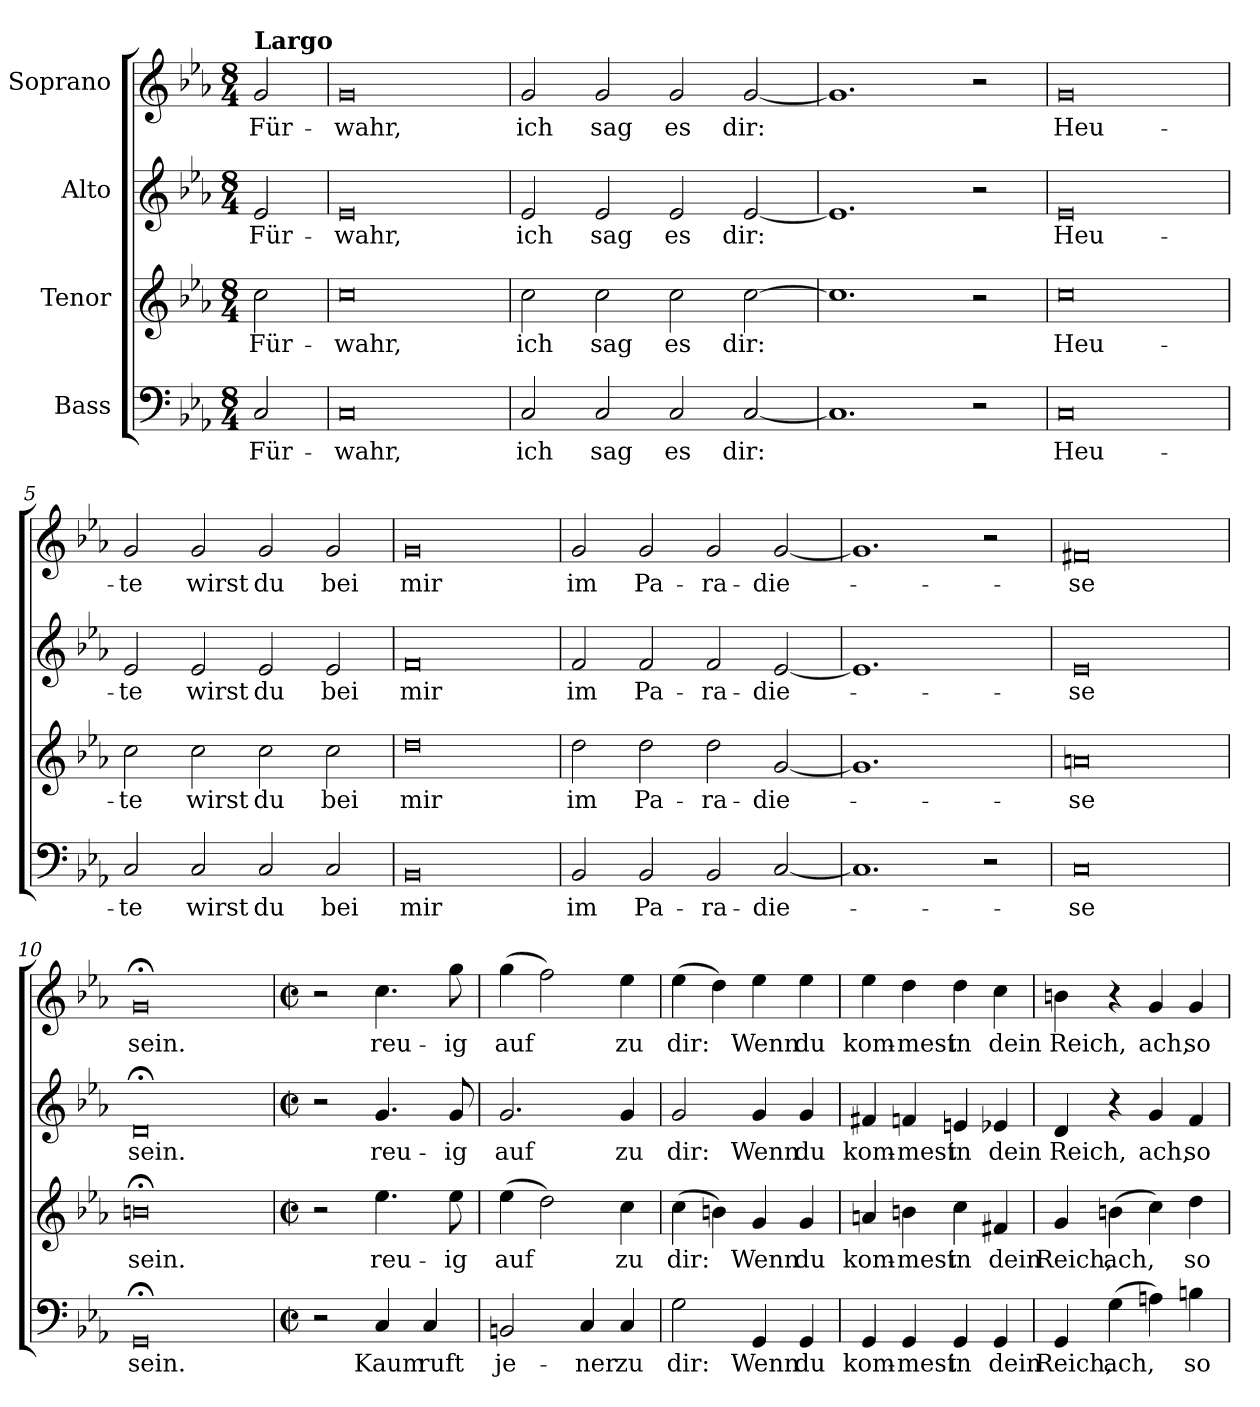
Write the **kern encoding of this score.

**kern	**text	**kern	**text	**kern	**text	**kern	**text
*part4	*part4	*part3	*part3	*part2	*part2	*part1	*part1
*staff4	*staff4	*staff3	*staff3	*staff2	*staff2	*staff1	*staff1
*I"Bass	*	*I"Tenor	*	*I"Alto	*	*I"Soprano	*
*clefF4	*	*clefG2	*	*clefG2	*	*clefG2	*
*k[b-e-a-]	*	*k[b-e-a-]	*	*k[b-e-a-]	*	*k[b-e-a-]	*
*E-:	*	*E-:	*	*E-:	*	*E-:	*
*M8/4	*	*M8/4	*	*M8/4	*	*M8/4	*
=	=	=	=	=	=	=	=
!	!	!	!	!	!	!LO:TX:a:B:t=Largo	!
!	!LO:LY:b	!	!LO:LY:b	!	!LO:LY:b	!	!LO:LY:b
2C/	Für-	2cc\	Für-	2e-/	Für-	2g/	Für-
=1	=1	=1	=1	=1	=1	=1	=1
!	!LO:LY:b	!	!LO:LY:b	!	!LO:LY:b	!	!LO:LY:b
0C	-wahr,	0cc	-wahr,	0e-	-wahr,	0g	-wahr,
=2	=2	=2	=2	=2	=2	=2	=2
!	!LO:LY:b	!	!LO:LY:b	!	!LO:LY:b	!	!LO:LY:b
2C/	ich	2cc\	ich	2e-/	ich	2g/	ich
!	!LO:LY:b	!	!LO:LY:b	!	!LO:LY:b	!	!LO:LY:b
2C/	sag	2cc\	sag	2e-/	sag	2g/	sag
!	!LO:LY:b	!	!LO:LY:b	!	!LO:LY:b	!	!LO:LY:b
2C/	es	2cc\	es	2e-/	es	2g/	es
!	!LO:LY:b	!	!LO:LY:b	!	!LO:LY:b	!	!LO:LY:b
[2C/	dir:	[2cc\	dir:	[2e-/	dir:	[2g/	dir:
=3	=3	=3	=3	=3	=3	=3	=3
1.C]	.	1.cc]	.	1.e-]	.	1.g]	.
2r	.	2r	.	2r	.	2r	.
!!LO:LB:g=z
=4	=4	=4	=4	=4	=4	=4	=4
!	!LO:LY:b	!	!LO:LY:b	!	!LO:LY:b	!	!LO:LY:b
0C	Heu-	0cc	Heu-	0e-	Heu-	0g	Heu-
=5	=5	=5	=5	=5	=5	=5	=5
!	!LO:LY:b	!	!LO:LY:b	!	!LO:LY:b	!	!LO:LY:b
2C/	-te	2cc\	-te	2e-/	-te	2g/	-te
!	!LO:LY:b	!	!LO:LY:b	!	!LO:LY:b	!	!LO:LY:b
2C/	wirst	2cc\	wirst	2e-/	wirst	2g/	wirst
!	!LO:LY:b	!	!LO:LY:b	!	!LO:LY:b	!	!LO:LY:b
2C/	du	2cc\	du	2e-/	du	2g/	du
!	!LO:LY:b	!	!LO:LY:b	!	!LO:LY:b	!	!LO:LY:b
2C/	bei	2cc\	bei	2e-/	bei	2g/	bei
=6	=6	=6	=6	=6	=6	=6	=6
!	!LO:LY:b	!	!LO:LY:b	!	!LO:LY:b	!	!LO:LY:b
0BB-	mir	0dd	mir	0f	mir	0g	mir
=7	=7	=7	=7	=7	=7	=7	=7
!	!LO:LY:b	!	!LO:LY:b	!	!LO:LY:b	!	!LO:LY:b
2BB-/	im	2dd\	im	2f/	im	2g/	im
!	!LO:LY:b	!	!LO:LY:b	!	!LO:LY:b	!	!LO:LY:b
2BB-/	Pa-	2dd\	Pa-	2f/	Pa-	2g/	Pa-
!	!LO:LY:b	!	!LO:LY:b	!	!LO:LY:b	!	!LO:LY:b
2BB-/	-ra-	2dd\	-ra-	2f/	-ra-	2g/	-ra-
!	!LO:LY:b	!	!LO:LY:b	!	!LO:LY:b	!	!LO:LY:b
[2C/	-die-	[2g/	-die-	[2e-/	-die-	[2g/	-die-
!!LO:PB:g=z
=8	=8	=8	=8	=8	=8	=8	=8
1.C]	.	1.g]	.	1.e-]	.	1.g]	.
2r	.	2ryy	.	2ryy	.	2r	.
=9	=9	=9	=9	=9	=9	=9	=9
!	!LO:LY:b	!	!LO:LY:b	!	!LO:LY:b	!	!LO:LY:b
0C	-se	0an	-se	0e-	-se	0f#X	-se
=10	=10	=10	=10	=10	=10	=10	=10
!	!LO:LY:b	!	!LO:LY:b	!	!LO:LY:b	!	!LO:LY:b
0GG;<	sein.	0bn;<	sein.	0d;<	sein.	0g;<	sein.
=11	=11	=11	=11	=11	=11	=11	=11
*M2/2	*	*M2/2	*	*M2/2	*	*M2/2	*
*met(c|)	*	*met(c|)	*	*met(c|)	*	*met(c|)	*
2r	.	2r	.	2r	.	2r	.
!	!LO:LY:b	!	!LO:LY:b	!	!LO:LY:b	!	!LO:LY:b
4C/	Kaum	4.ee-\	reu-	4.g/	reu-	4.cc\	reu-
!	!LO:LY:b	!	!	!	!	!	!
4C/	ruft	.	.	.	.	.	.
!	!	!	!LO:LY:b	!	!LO:LY:b	!	!LO:LY:b
.	.	8ee-\	-ig	8g/	-ig	8gg\	-ig
=12	=12	=12	=12	=12	=12	=12	=12
!	!LO:LY:b	!	!LO:LY:b	!	!LO:LY:b	!	!LO:LY:b
2BBn/	je-	(>4ee-\	auf	2.g/	auf	(>4gg\	auf
.	.	2dd\)	.	.	.	2ff\)	.
!	!LO:LY:b	!	!	!	!	!	!
4C/	-ner	.	.	.	.	.	.
!	!LO:LY:b	!	!LO:LY:b	!	!LO:LY:b	!	!LO:LY:b
4C/	zu	4cc\	zu	4g/	zu	4ee-\	zu
!!LO:LB:g=z
=13	=13	=13	=13	=13	=13	=13	=13
!	!LO:LY:b	!	!LO:LY:b	!	!LO:LY:b	!	!LO:LY:b
2G\	dir:	(>4cc\	dir:	2g/	dir:	(>4ee-\	dir:
.	.	4bn\)	.	.	.	4dd\)	.
!	!LO:LY:b	!	!LO:LY:b	!	!LO:LY:b	!	!LO:LY:b
4GG/	Wenn	4g/	Wenn	4g/	Wenn	4ee-\	Wenn
!	!LO:LY:b	!	!LO:LY:b	!	!LO:LY:b	!	!LO:LY:b
4GG/	du	4g/	du	4g/	du	4ee-\	du
=14	=14	=14	=14	=14	=14	=14	=14
!	!LO:LY:b	!	!LO:LY:b	!	!LO:LY:b	!	!LO:LY:b
4GG/	kom-	4an/	kom-	4f#X/	kom-	4ee-\	kom-
!	!LO:LY:b	!	!LO:LY:b	!	!LO:LY:b	!	!LO:LY:b
4GG/	-mest	4bn\	-mest	4fn/	-mest	4dd\	-mest
!	!LO:LY:b	!	!LO:LY:b	!	!LO:LY:b	!	!LO:LY:b
4GG/	in	4cc\	in	4en/	in	4dd\	in
!	!LO:LY:b	!	!LO:LY:b	!	!LO:LY:b	!	!LO:LY:b
4GG/	dein	4f#X/	dein	4e-X/	dein	4cc\	dein
=15	=15	=15	=15	=15	=15	=15	=15
!	!LO:LY:b	!	!LO:LY:b	!	!LO:LY:b	!	!LO:LY:b
4GG/	Reich,	4g/	Reich,	4d/	Reich,	4bn\	Reich,
!	!LO:LY:b	!	!LO:LY:b	!	!	!	!
(>4G\	ach,	(>4bn\	ach,	4r	.	4r	.
!	!	!	!	!	!LO:LY:b	!	!LO:LY:b
4An\)	.	4cc\)	.	4g/	ach,	4g/	ach,
!	!LO:LY:b	!	!LO:LY:b	!	!LO:LY:b	!	!LO:LY:b
4Bn\	so	4dd\	so	4f/	so	4g/	so
=	=	=	=	=	=	=	=
*-	*-	*-	*-	*-	*-	*-	*-
